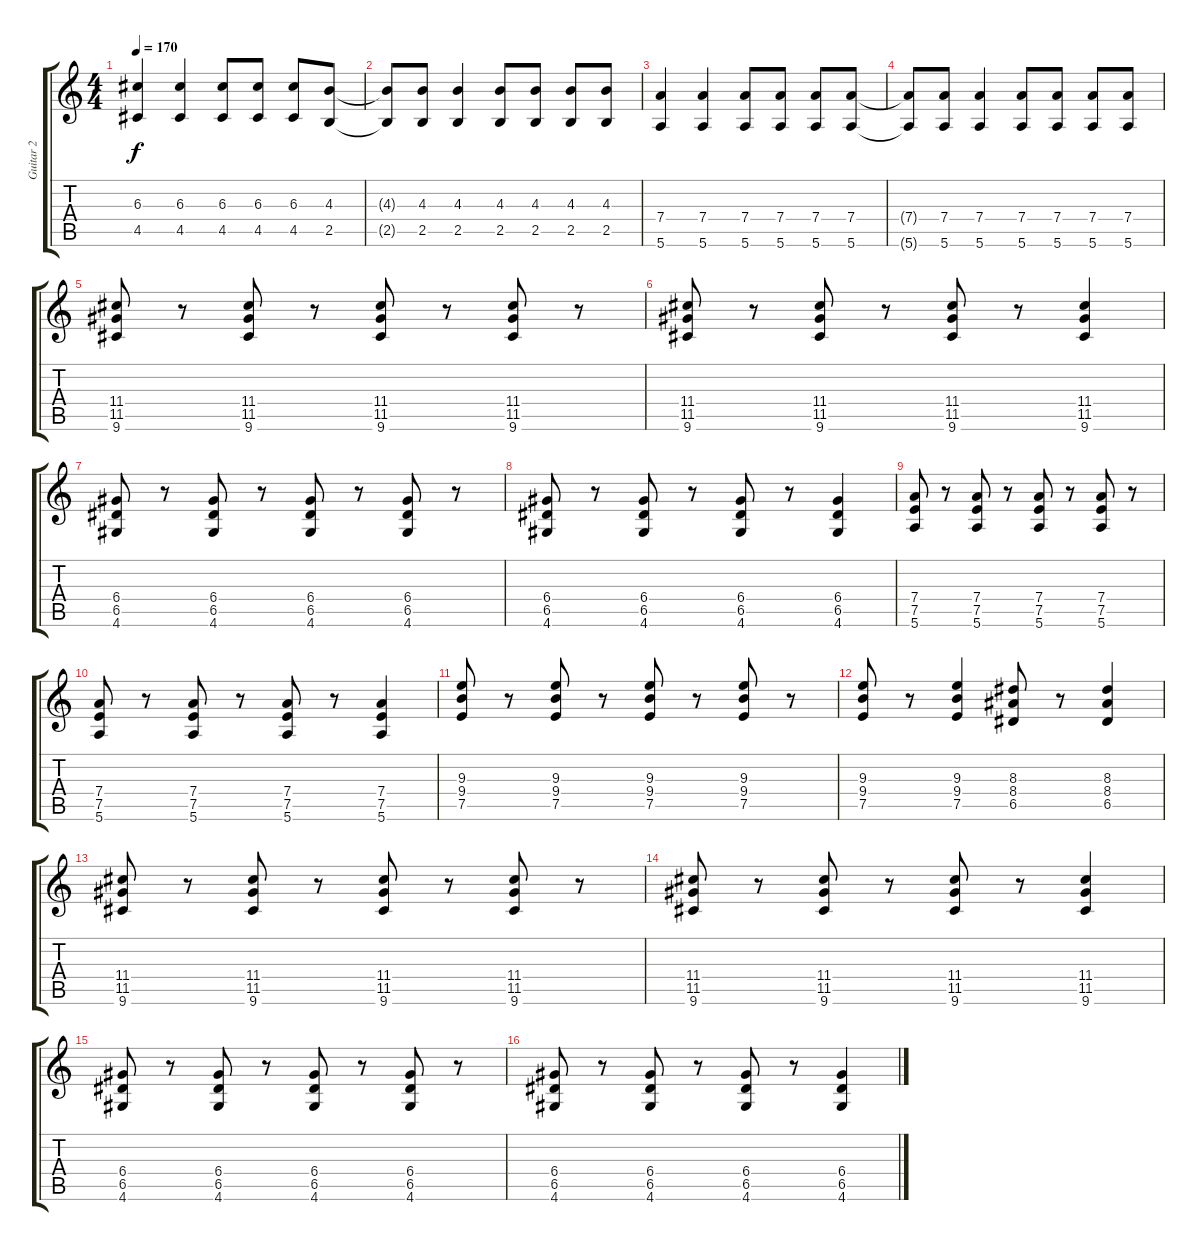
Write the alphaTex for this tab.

\track ("Guitar 2" "Guitar 2") {instrument overdrivenguitar}
\staff {score tabs}
\tuning (E4 B3 G3 D3 A2 E2) {hide}
\ts (4 4)
\tempo 170
\clef g2
\ks c
(6.3 4.5).4{dy f} (6.3 4.5).4 (6.3 4.5).8 (6.3 4.5).8 (6.3 4.5).8 (4.3 2.5).8 |
(4.3{t} 2.5{t}).8 (4.3 2.5).8 (4.3 2.5).4 (4.3 2.5).8 (4.3 2.5).8 (4.3 2.5).8 (4.3 2.5).8 |
(7.4 5.6).4 (7.4 5.6).4 (7.4 5.6).8 (7.4 5.6).8 (7.4 5.6).8 (7.4 5.6).8 |
(7.4{t} 5.6{t}).8 (7.4 5.6).8 (7.4 5.6).4 (7.4 5.6).8 (7.4 5.6).8 (7.4 5.6).8 (7.4 5.6).8 |
(11.4 11.5 9.6).8 r.8 (11.4 11.5 9.6).8 r.8 (11.4 11.5 9.6).8 r.8 (11.4 11.5 9.6).8 r.8 |
(11.4 11.5 9.6).8 r.8 (11.4 11.5 9.6).8 r.8 (11.4 11.5 9.6).8 r.8 (11.4 11.5 9.6).4 |
(6.4 6.5 4.6).8 r.8 (6.4 6.5 4.6).8 r.8 (6.4 6.5 4.6).8 r.8 (6.4 6.5 4.6).8 r.8 |
(6.4 6.5 4.6).8 r.8 (6.4 6.5 4.6).8 r.8 (6.4 6.5 4.6).8 r.8 (6.4 6.5 4.6).4 |
(7.4 7.5 5.6).8 r.8 (7.4 7.5 5.6).8 r.8 (7.4 7.5 5.6).8 r.8 (7.4 7.5 5.6).8 r.8 |
(7.4 7.5 5.6).8 r.8 (7.4 7.5 5.6).8 r.8 (7.4 7.5 5.6).8 r.8 (7.4 7.5 5.6).4 |
(9.3 9.4 7.5).8 r.8 (9.3 9.4 7.5).8 r.8 (9.3 9.4 7.5).8 r.8 (9.3 9.4 7.5).8 r.8 |
(9.3 9.4 7.5).8 r.8 (9.3 9.4 7.5).4 (8.3 8.4 6.5).8 r.8 (8.3 8.4 6.5).4 |
(11.4 11.5 9.6).8 r.8 (11.4 11.5 9.6).8 r.8 (11.4 11.5 9.6).8 r.8 (11.4 11.5 9.6).8 r.8 |
(11.4 11.5 9.6).8 r.8 (11.4 11.5 9.6).8 r.8 (11.4 11.5 9.6).8 r.8 (11.4 11.5 9.6).4 |
(6.4 6.5 4.6).8 r.8 (6.4 6.5 4.6).8 r.8 (6.4 6.5 4.6).8 r.8 (6.4 6.5 4.6).8 r.8 |
(6.4 6.5 4.6).8 r.8 (6.4 6.5 4.6).8 r.8 (6.4 6.5 4.6).8 r.8 (6.4 6.5 4.6).4
